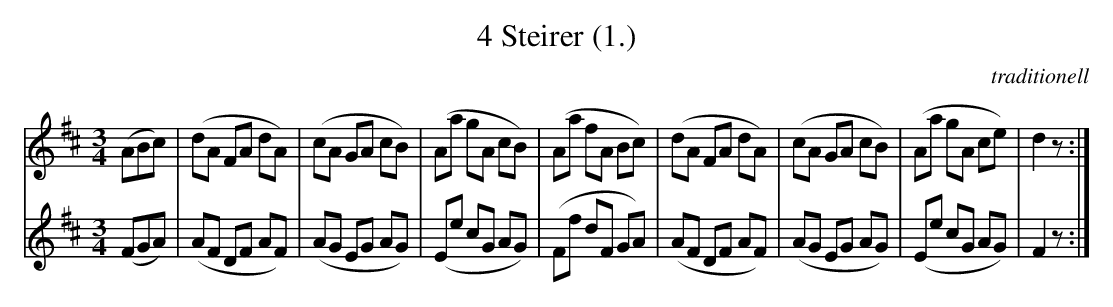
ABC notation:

X:1
T:4 Steirer (1.)
C:traditionell
M:3/4
L:1/8
K:D
V:1
(ABc) |\
(dA FA dA) | (cA GA cB) | (Aa gA cB) | (Aa fA Bc) |\
(dA FA dA) | (cA GA cB) | (Aa gA ce) | d2 z :|
V:2
(FGA) |\
(AF DF AF) | (AG EG AG) | (Ee cG AG) | (Ff dF GA) |\
(AF DF AF) | (AG EG AG) | (Ee cG AG) | F2 z :|
